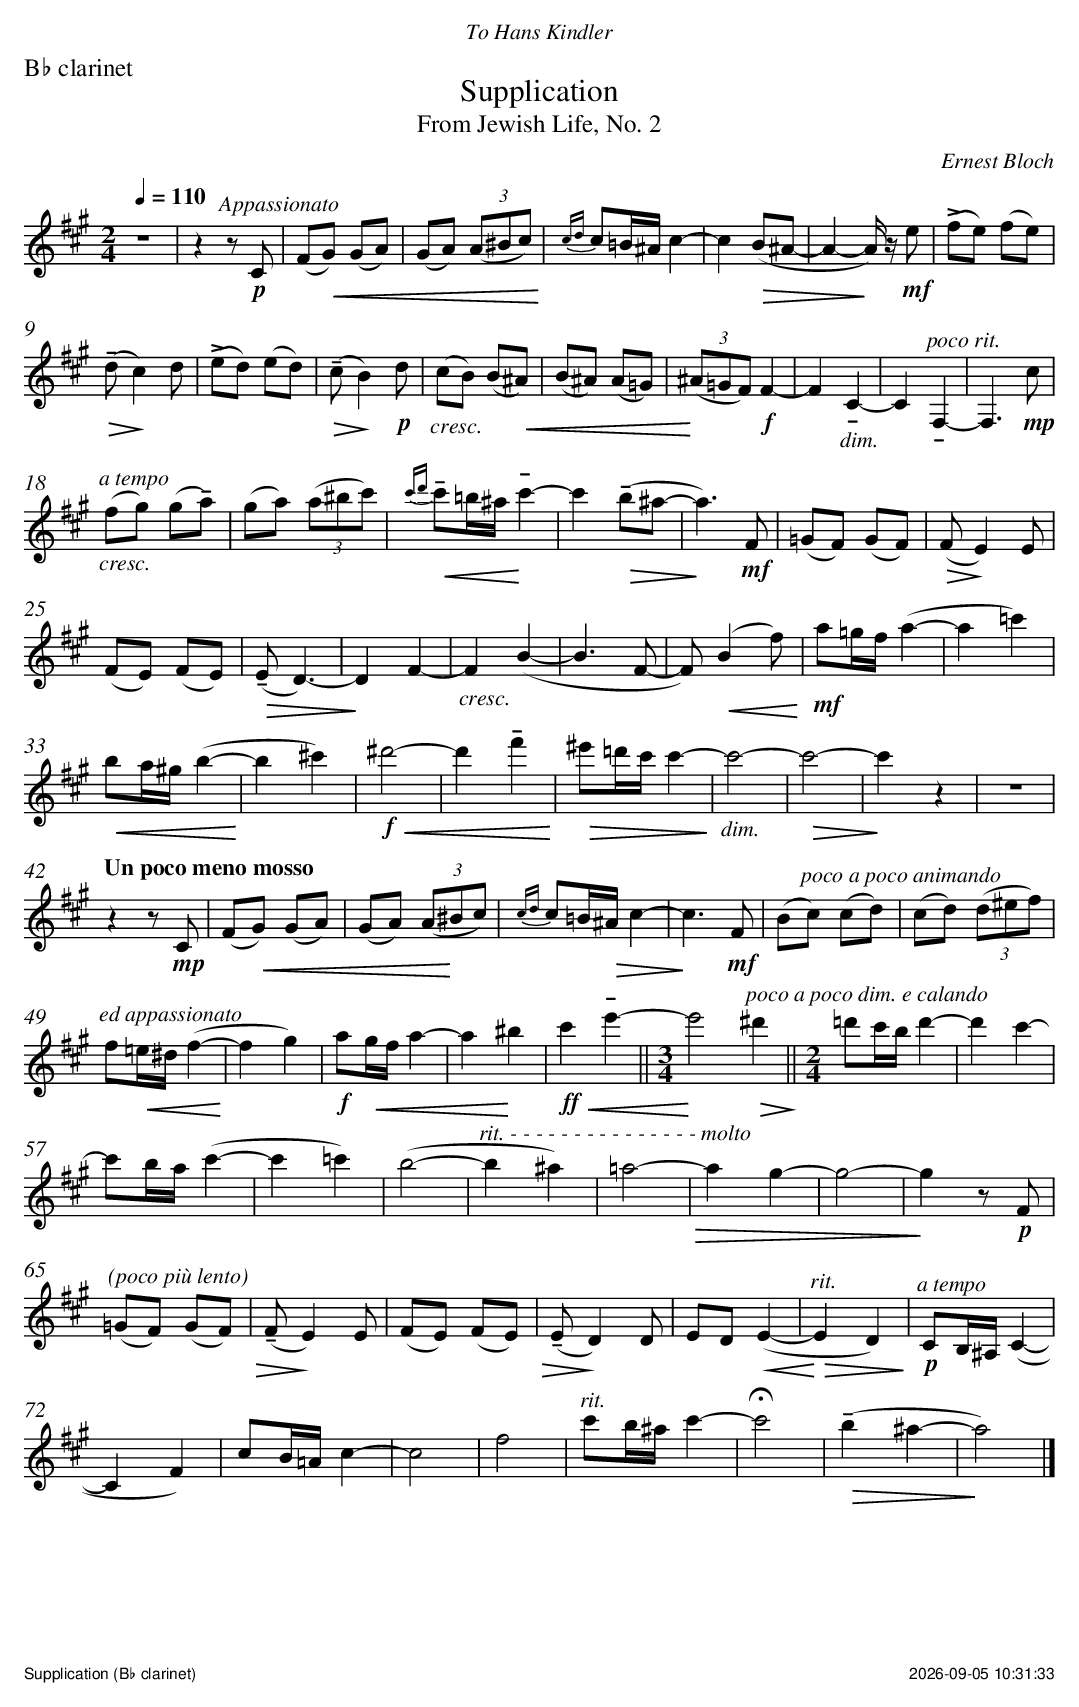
X:1
%%textoption centered
%%text $1To Hans Kindler
%%textoption left
%%text B\002 clarinet
T:Supplication
T:From Jewish Life, No. 2
C:Ernest Bloch
M:2/4
L:1/8
Q:1/4=110
K:F#min clef=treble octave=1
z4 | z2 "^Appassionato"z !p!C, | (F,!<(!G,) (G,A,) | (G,A,) (3(A,^B,C) !<)!| {CD}C=B,/2^A,/2 C2- | C2 !>(!(B,^A,- | A,2- !>)!A,/2) z/2 !mf!E | (!>!FE) (FE) |
!>(!(!tenuto!D !>)!C2) D | (!>!ED) (ED) | !>(!(!tenuto!C !>)!B,2) !p!D | ("_cresc."CB,) (B,!<(!^A,) | (B,^A,) (A,=G,) | (3(!<)!^A,=G,F,) !f!F,2- | F,2 "_dim."!tenuto!C,2- | C,2 "^poco rit."!tenuto!F,,2- | F,,3 !mp! C |
"^a tempo""_cresc."(FG) (G!tenuto!A) | (GA) (3(A^Bc) | !<(!{cd} !tenuto!c=B/2^A/2 !<)!!tenuto!c2- | c2 !>(!(!tenuto!B^A- | !>)!A3) !mf!F, | (=G,F,) (G,F,) | !>(!(F,!>)! E,2) E, |
(F,E,) (F,E,) | !>(!(!tenuto!E, D,3-) | !>)!D,2 F,2- | "_cresc."F,2 (B,2- | B,3 F,- | F,)!<(!(B,2 F) !<)!| !mf!A=G/2F/2 (A2- | A2 =c2) |
!<(!BA/2^G/2 (B2- !<)!| B2 ^c2) | !f!!<(!^d4- | d2 !tenuto!f2 !<)!| !>(!^e=d/2c/2 c2- !>)!| "_dim."c4- | !>(!c4- | !>)!c2 z2 | z4 |
[Q:"Un poco meno mosso"]z2 z !mp!C, | (F,!<(!G,) (G,A,) | (G,A,) (3(A,!<)!^B,C) | {CD}C=B,/2!>(!^A,/2 C2- | !>)!C3 !mf!F, | (B,"^poco a poco animando"C) (CD) | (CD) (3(D^EF) |
"^ed appassionato"F!<(!=E/2^D/2 (F2- !<)!| F2 G2) | !f!A!<(!G/2F/2 A2- | A2 !<)!^B2 | !ff!!<(!c2 !tenuto!e2- ||[M:3/4] !<)!e4 !>(!"^poco a poco dim. e calando"^d2 !>)!|| [M:2/4] =dc/2B/2 d2- | d2 c2- |
cB/2A/2 (c2- | c2 =c2) | (B4- | "^rit. - - - - - - - - - - - - - - - molto"B2 ^A2) | =A4- !>(!| A2 G2- | G4- | !>)!G2 z !p!F, |
"^(poco più lento)"(=G,F,) (G,F,) !>(!|(!tenuto!F, !>)!E,2) E, | (F,E,) (F,E,) !>(!| (!tenuto!E, !>)!D,2) D, | E,D, !<(!(E,2- | !<)!!>(!"^rit."E,2 D,2) !>)!| !p!"^a tempo"C,B,,/2^A,,/2 (C,2- |
C,2 F,2) | CB,/2=A,/2 C2- | C4 | F4 | "^rit."cB/2^A/2 c2- | !fermata!c4 | !>(!(!tenuto!B2 ^A2- | !>)!A4) |]
